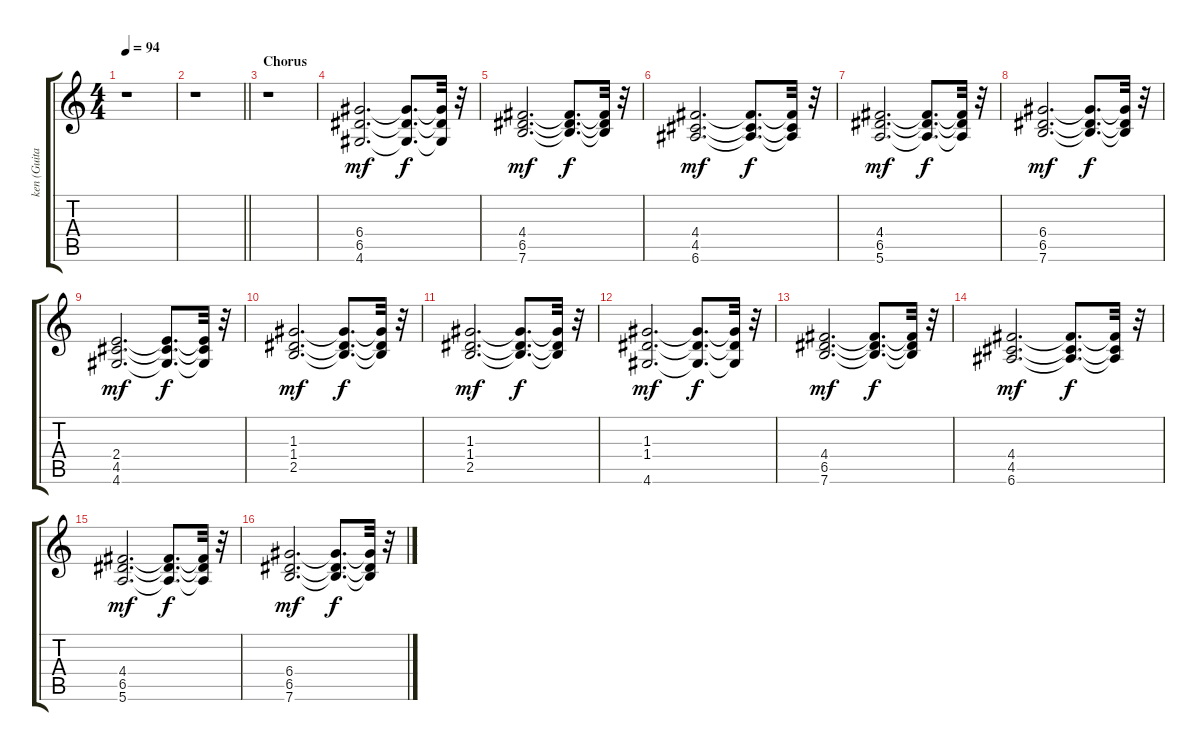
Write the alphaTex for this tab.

\track ("ken (Guitar) III" "ken (Guita") {instrument overdrivenguitar}
\staff {score tabs}
\tuning (E4 B3 G3 D3 A2 E2) {hide}
\ts (4 4)
\tempo 94
\clef g2
\ks c
r.1{dy f} |
\barLineRight lightlight
r.1 |
\section ("" "Chorus")
r.1 |
(6.4 6.5 4.6).2{d dy mf} (6.4{t} 6.5{t} 4.6{t}).8{d dy f} (6.4{t} 6.5{t} 4.6{t}).32 r.32 |
(4.4 6.5 7.6).2{d dy mf} (4.4{t} 6.5{t} 7.6{t}).8{d dy f} (4.4{t} 6.5{t} 7.6{t}).32 r.32 |
(4.4 4.5 6.6).2{d dy mf} (4.4{t} 4.5{t} 6.6{t}).8{d dy f} (4.4{t} 4.5{t} 6.6{t}).32 r.32 |
(4.4 6.5 5.6).2{d dy mf} (4.4{t} 6.5{t} 5.6{t}).8{d dy f} (4.4{t} 6.5{t} 5.6{t}).32 r.32 |
(6.4 6.5 7.6).2{d dy mf} (6.4{t} 6.5{t} 7.6{t}).8{d dy f} (6.4{t} 6.5{t} 7.6{t}).32 r.32 |
(2.4 4.5 4.6).2{d dy mf} (2.4{t} 4.5{t} 4.6{t}).8{d dy f} (2.4{t} 4.5{t} 4.6{t}).32 r.32 |
(1.3 1.4 2.5).2{d dy mf} (1.3{t} 1.4{t} 2.5{t}).8{d dy f} (1.3{t} 1.4{t} 2.5{t}).32 r.32 |
(1.3 1.4 2.5).2{d dy mf} (1.3{t} 1.4{t} 2.5{t}).8{d dy f} (1.3{t} 1.4{t} 2.5{t}).32 r.32 |
(1.3 1.4 4.6).2{d dy mf} (1.3{t} 1.4{t} 4.6{t}).8{d dy f} (1.3{t} 1.4{t} 4.6{t}).32 r.32 |
(4.4 6.5 7.6).2{d dy mf} (4.4{t} 6.5{t} 7.6{t}).8{d dy f} (4.4{t} 6.5{t} 7.6{t}).32 r.32 |
(4.4 4.5 6.6).2{d dy mf} (4.4{t} 4.5{t} 6.6{t}).8{d dy f} (4.4{t} 4.5{t} 6.6{t}).32 r.32 |
(4.4 6.5 5.6).2{d dy mf} (4.4{t} 6.5{t} 5.6{t}).8{d dy f} (4.4{t} 6.5{t} 5.6{t}).32 r.32 |
(6.4 6.5 7.6).2{d dy mf} (6.4{t} 6.5{t} 7.6{t}).8{d dy f} (6.4{t} 6.5{t} 7.6{t}).32 r.32
